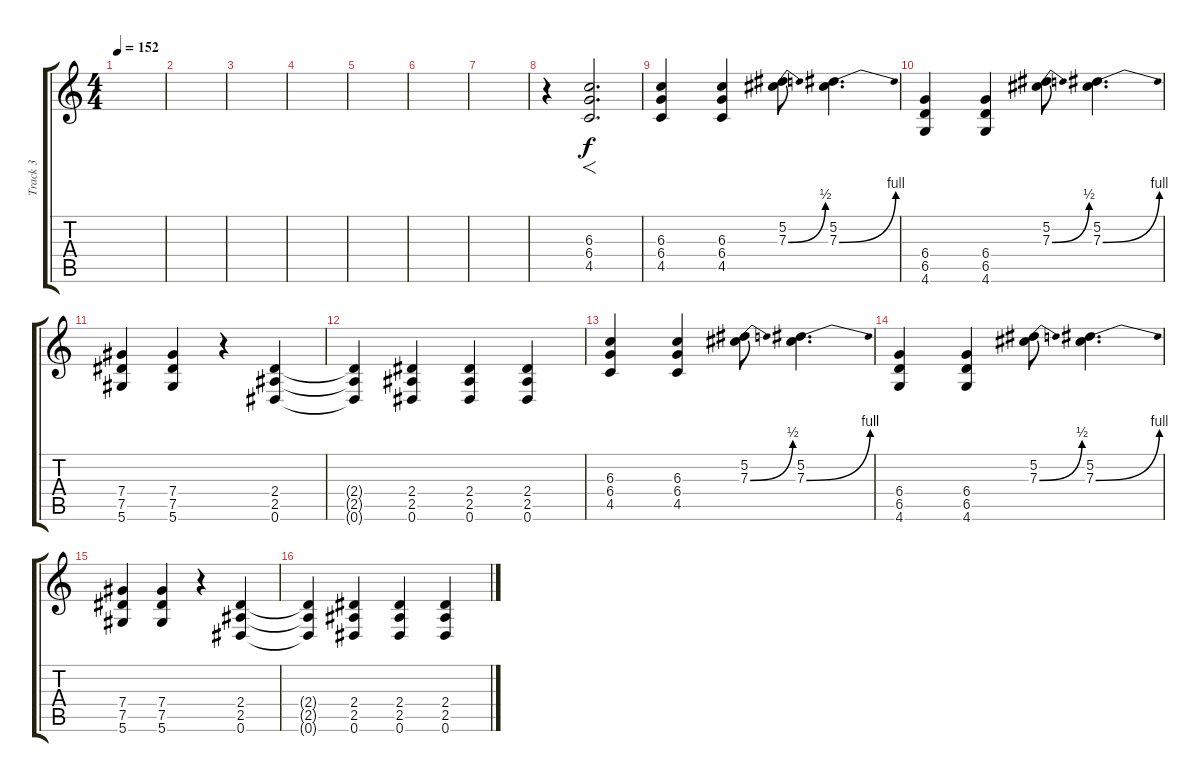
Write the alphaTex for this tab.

\track ("Track 3" "Track 3") {instrument distortionguitar}
\staff {score tabs}
\tuning (Eb4 Bb3 Gb3 Db3 Ab2 Eb2) {hide}
\ts (4 4)
\tempo 152
\clef g2
\ks c
|
|
|
|
|
|
|
r.4 (6.3 6.4 4.5).2{f d} |
(6.3 6.4 4.5).4 (6.3 6.4 4.5).4 (5.2 7.3{be (bend 0 0 60 2)}).8 (5.2 7.3{be (bend 0 0 60 4)}).4{d} |
(6.4 6.5 4.6).4 (6.4 6.5 4.6).4 (5.2 7.3{be (bend 0 0 60 2)}).8 (5.2 7.3{be (bend 0 0 60 4)}).4{d} |
(7.4 7.5 5.6).4 (7.4 7.5 5.6).4 r.4 (2.4 2.5 0.6).4 |
(2.4{t} 2.5{t} 0.6{t}).4 (2.4 2.5 0.6).4 (2.4 2.5 0.6).4 (2.4 2.5 0.6).4 |
(6.3 6.4 4.5).4 (6.3 6.4 4.5).4 (5.2 7.3{be (bend 0 0 60 2)}).8 (5.2 7.3{be (bend 0 0 60 4)}).4{d} |
(6.4 6.5 4.6).4 (6.4 6.5 4.6).4 (5.2 7.3{be (bend 0 0 60 2)}).8 (5.2 7.3{be (bend 0 0 60 4)}).4{d} |
(7.4 7.5 5.6).4 (7.4 7.5 5.6).4 r.4 (2.4 2.5 0.6).4 |
(2.4{t} 2.5{t} 0.6{t}).4 (2.4 2.5 0.6).4 (2.4 2.5 0.6).4 (2.4 2.5 0.6).4
